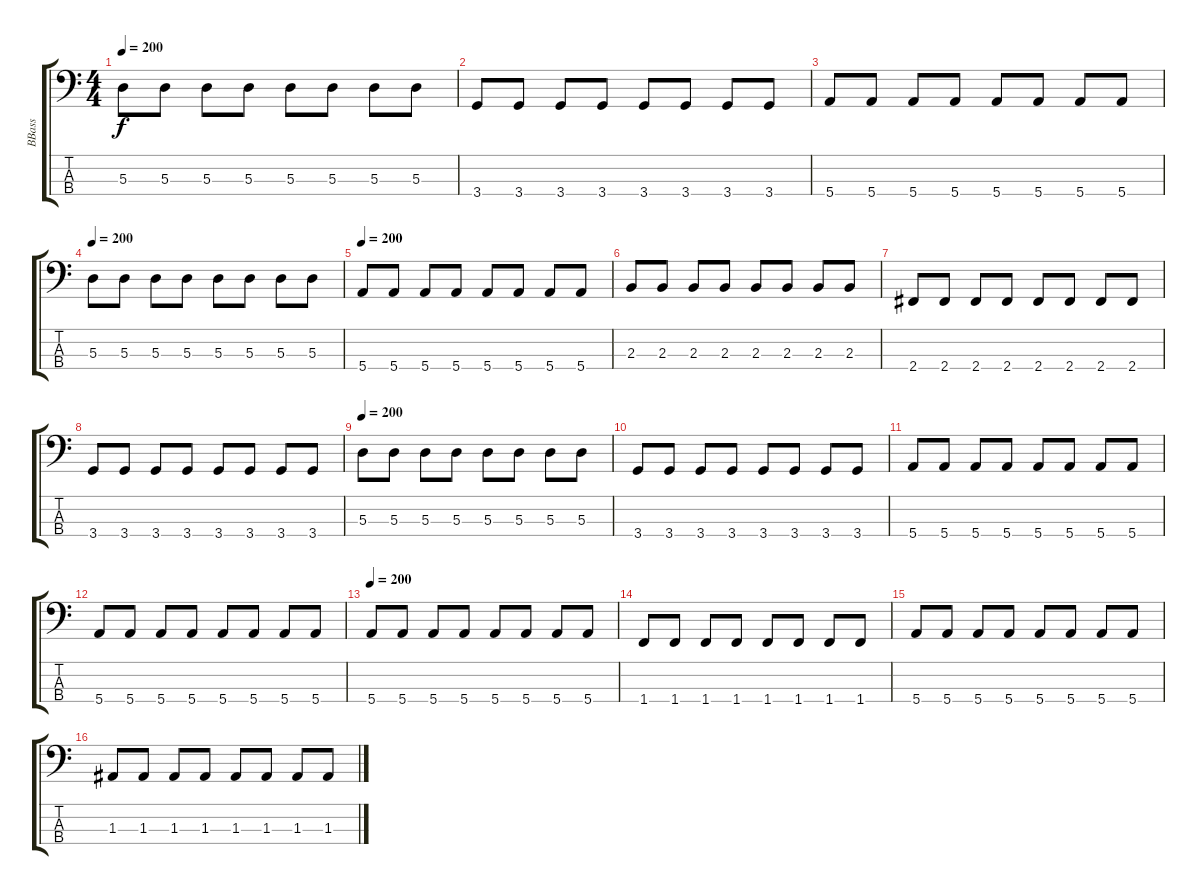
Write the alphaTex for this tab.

\track ("BBass" "BBass") {instrument electricbassfinger}
\staff {score tabs}
\tuning (G2 D2 A1 E1) {hide}
\ts (4 4)
\tempo 200
\clef f4
\ks c
5.3.8{dy f} 5.3.8 5.3.8 5.3.8 5.3.8 5.3.8 5.3.8 5.3.8 |
3.4.8 3.4.8 3.4.8 3.4.8 3.4.8 3.4.8 3.4.8 3.4.8 |
5.4.8 5.4.8 5.4.8 5.4.8 5.4.8 5.4.8 5.4.8 5.4.8 |
\tempo 200
5.3.8 5.3.8 5.3.8 5.3.8 5.3.8 5.3.8 5.3.8 5.3.8 |
\tempo 200
5.4.8 5.4.8 5.4.8 5.4.8 5.4.8 5.4.8 5.4.8 5.4.8 |
2.3.8 2.3.8 2.3.8 2.3.8 2.3.8 2.3.8 2.3.8 2.3.8 |
2.4.8 2.4.8 2.4.8 2.4.8 2.4.8 2.4.8 2.4.8 2.4.8 |
3.4.8 3.4.8 3.4.8 3.4.8 3.4.8 3.4.8 3.4.8 3.4.8 |
\tempo 200
5.3.8 5.3.8 5.3.8 5.3.8 5.3.8 5.3.8 5.3.8 5.3.8 |
3.4.8 3.4.8 3.4.8 3.4.8 3.4.8 3.4.8 3.4.8 3.4.8 |
5.4.8 5.4.8 5.4.8 5.4.8 5.4.8 5.4.8 5.4.8 5.4.8 |
5.4.8 5.4.8 5.4.8 5.4.8 5.4.8 5.4.8 5.4.8 5.4.8 |
\tempo 200
5.4.8 5.4.8 5.4.8 5.4.8 5.4.8 5.4.8 5.4.8 5.4.8 |
1.4.8 1.4.8 1.4.8 1.4.8 1.4.8 1.4.8 1.4.8 1.4.8 |
5.4.8 5.4.8 5.4.8 5.4.8 5.4.8 5.4.8 5.4.8 5.4.8 |
1.3.8 1.3.8 1.3.8 1.3.8 1.3.8 1.3.8 1.3.8 1.3.8
